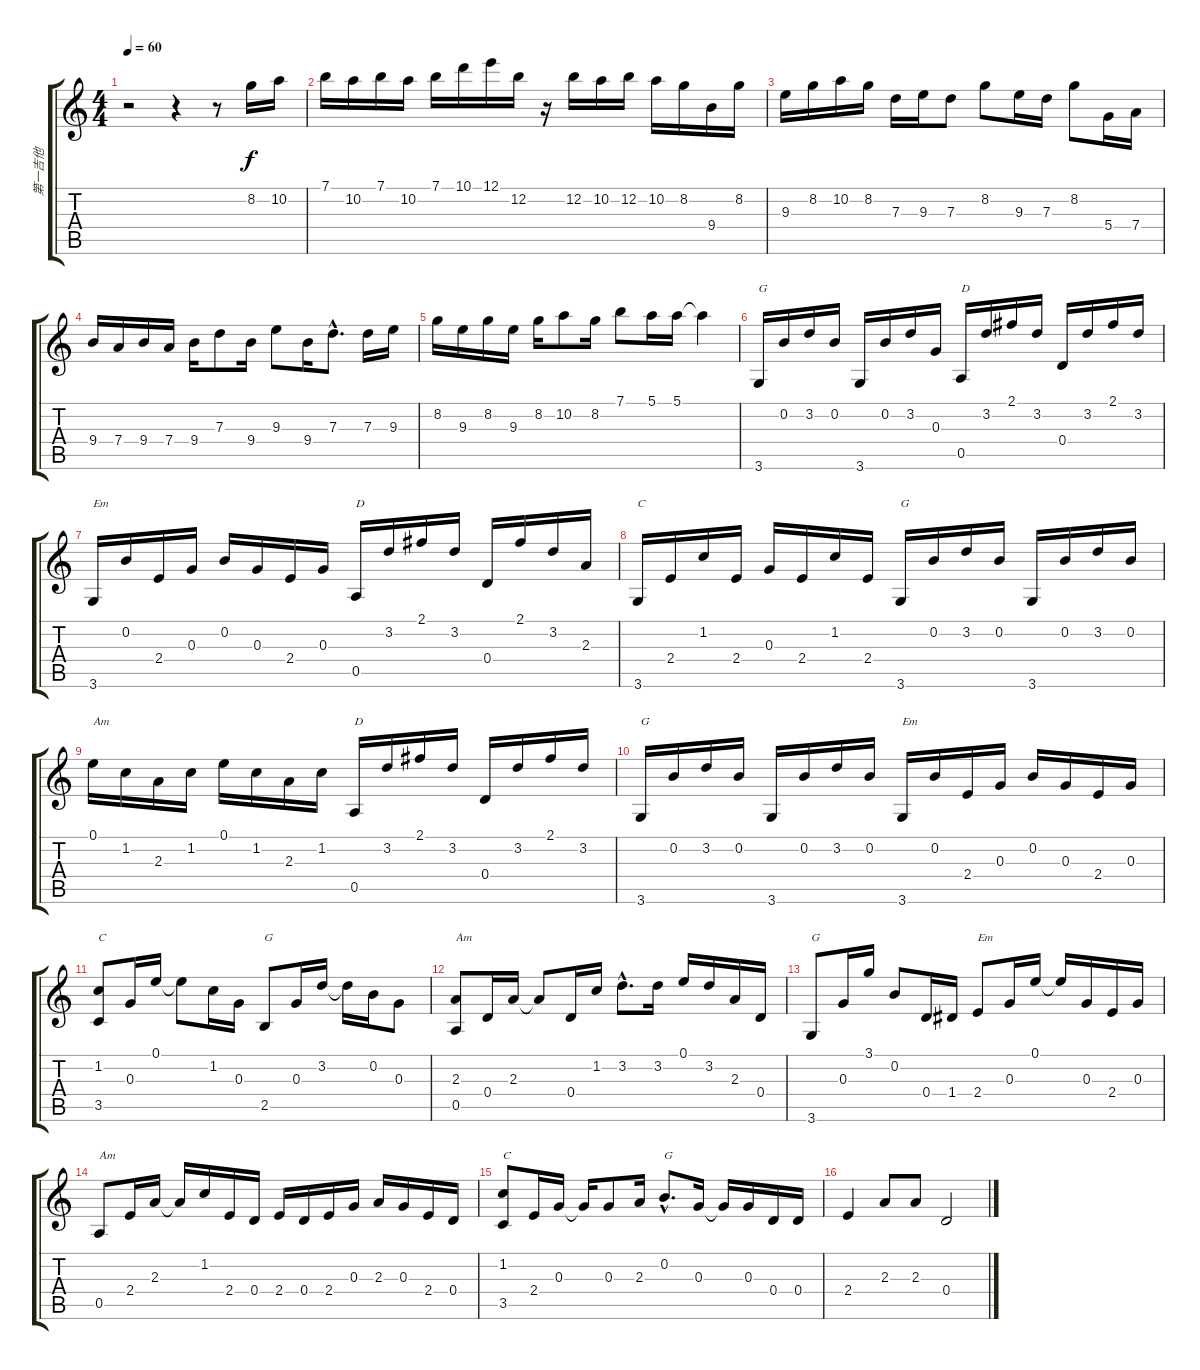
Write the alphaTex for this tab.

\track ("第一吉他" "第一吉他") {instrument acousticguitarsteel}
\staff {score tabs}
\tuning (E4 B3 G3 D3 A2 E2) {hide}
\ts (4 4)
\tempo 60
\clef g2
\ks c
r.2{dy f instrument acousticguitarsteel} r.4 r.8 8.2.16 10.2.16 |
7.1.16 10.2.16 7.1.16 10.2.16 7.1.16 10.1.16 12.1.16 12.2.16 r.16 12.2.16 10.2.16 12.2.16 10.2.16 8.2.16 9.4.16 8.2.16 |
9.3.16 8.2.16 10.2.16 8.2.16 7.3.16 9.3.16 7.3.8 8.2.8 9.3.16 7.3.16 8.2.8 5.4.16 7.4.16 |
9.4.16 7.4.16 9.4.16 7.4.16 9.4.16 7.3.8 9.4.16 9.3.8 9.4.16 7.3{hac}.8{d} 7.3.16 9.3.16 |
8.2.16 9.3.16 8.2.16 9.3.16 8.2.16 10.2.8 8.2.16 7.1.8 5.1.16 5.1.16 5.1{t}.4 |
3.6.16{txt "G"} 0.2.16 3.2.16 0.2.16 3.6.16 0.2.16 3.2.16 0.3.16 0.5.16{txt "D"} 3.2.16 2.1.16 3.2.16 0.4.16 3.2.16 2.1.16 3.2.16 |
3.6.16{txt "Em"} 0.2.16 2.4.16 0.3.16 0.2.16 0.3.16 2.4.16 0.3.16 0.5.16{txt "D"} 3.2.16 2.1.16 3.2.16 0.4.16 2.1.16 3.2.16 2.3.16 |
3.6.16{txt "C"} 2.4.16 1.2.16 2.4.16 0.3.16 2.4.16 1.2.16 2.4.16 3.6.16{txt "G"} 0.2.16 3.2.16 0.2.16 3.6.16 0.2.16 3.2.16 0.2.16 |
0.1.16{txt "Am"} 1.2.16 2.3.16 1.2.16 0.1.16 1.2.16 2.3.16 1.2.16 0.5.16{txt "D"} 3.2.16 2.1.16 3.2.16 0.4.16 3.2.16 2.1.16 3.2.16 |
3.6.16{txt "G"} 0.2.16 3.2.16 0.2.16 3.6.16 0.2.16 3.2.16 0.2.16 3.6.16{txt "Em"} 0.2.16 2.4.16 0.3.16 0.2.16 0.3.16 2.4.16 0.3.16 |
(1.2 3.5).8{txt "C"} 0.3.16 0.1.16 0.1{t}.8 1.2.16 0.3.16 2.5.8{txt "G"} 0.3.16 3.2.16 3.2{t}.16 0.2.16 0.3.8 |
(2.3 0.5).8{txt "Am"} 0.4.16 2.3.16 2.3{t}.8 0.4.16 1.2.16 3.2{hac}.8{d} 3.2.16 0.1.16 3.2.16 2.3.16 0.4.16 |
3.6.8{txt "G"} 0.3.16 3.1.16 0.2.8 0.4.16 1.4.16 2.4.8{txt "Em"} 0.3.16 0.1.16 0.1{t}.16 0.3.16 2.4.16 0.3.16 |
0.5.8{txt "Am"} 2.4.16 2.3.16 2.3{t}.16 1.2.16 2.4.16 0.4.16 2.4.16 0.4.16 2.4.16 0.3.16 2.3.16 0.3.16 2.4.16 0.4.16 |
(1.2 3.5).8{txt "C"} 2.4.16 0.3.16 0.3{t}.16 0.3.8 2.3.16 0.2{hac}.8{d txt "G"} 0.3.16 0.3{t}.16 0.3.16 0.4.16 0.4.16 |
2.4.4 2.3.8 2.3.8 0.4.2
